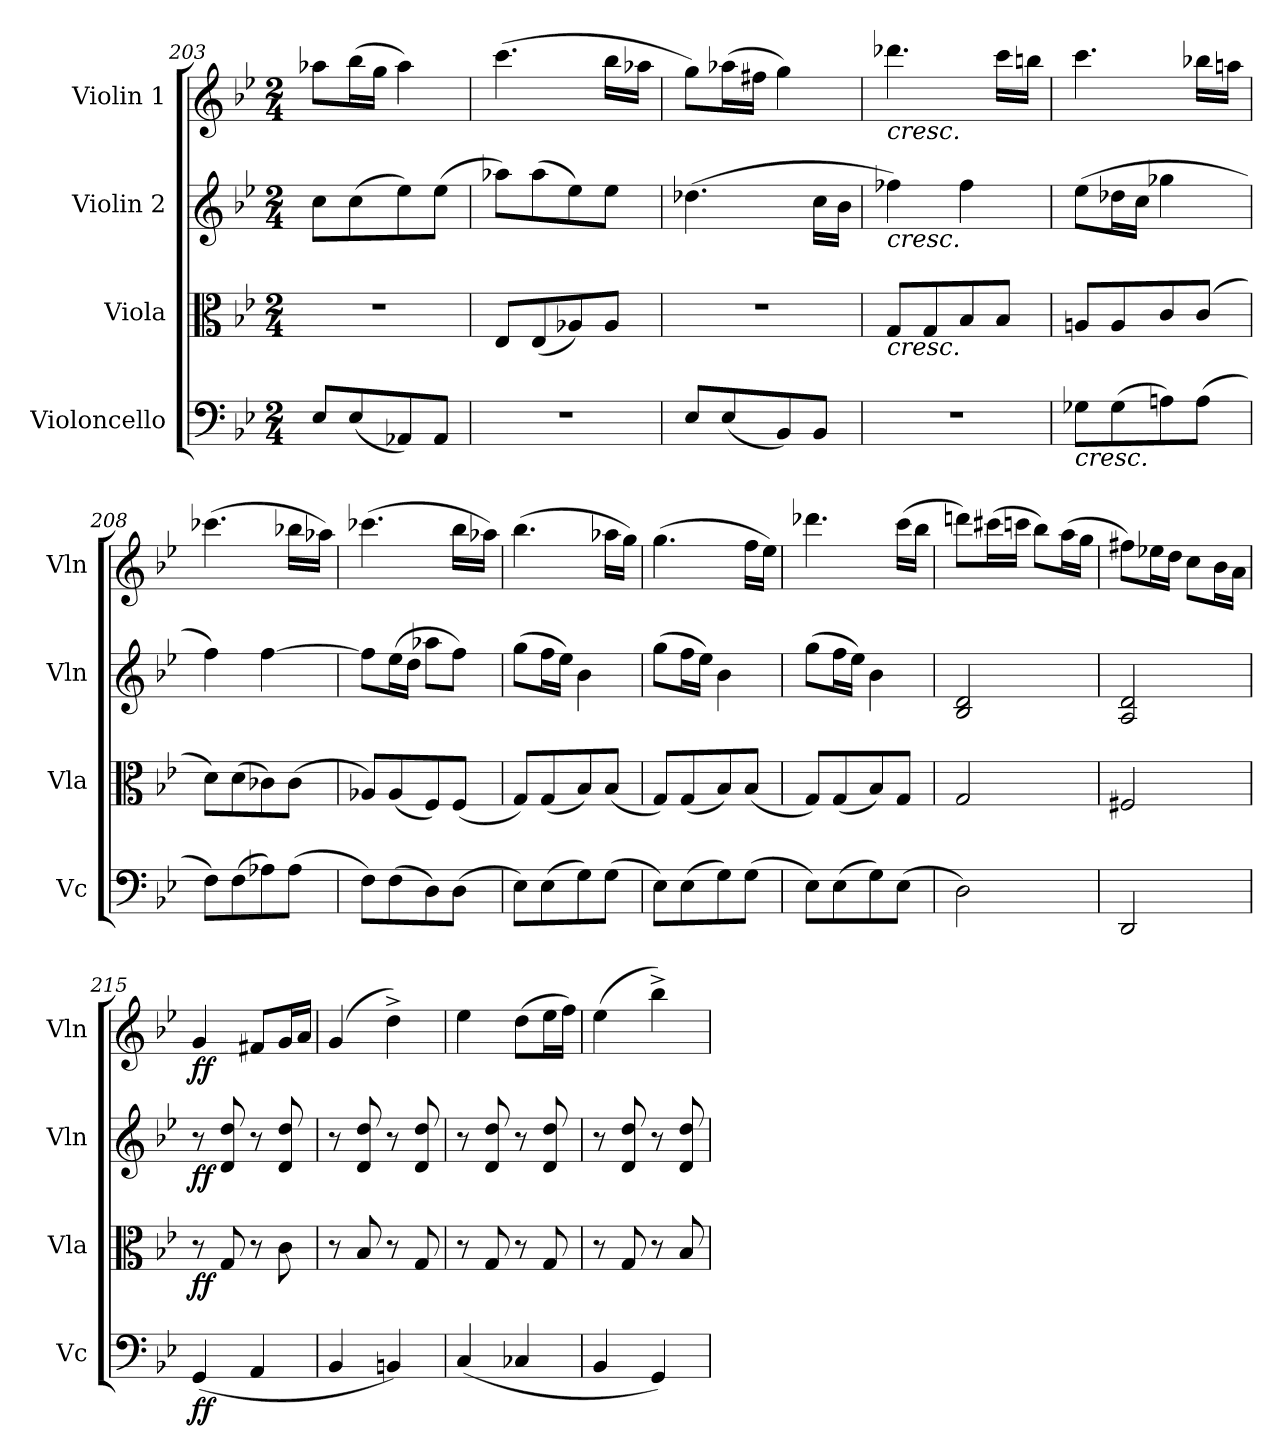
**kern	**dynam	**kern	**dynam	**kern	**dynam	**kern	**dynam
*part4	*part4	*part3	*part3	*part2	*part2	*part1	*part1
*staff4	*staff4	*staff3	*staff3	*staff2	*staff2	*staff1	*staff1
*I"Violoncello	*	*I"Viola	*	*I"Violin 2	*	*I"Violin 1	*
*I'Vc	*	*I'Vla	*	*I'Vln	*	*I'Vln	*
*clefF4	*	*clefC3	*	*clefG2	*	*clefG2	*
*k[b-e-]	*	*k[b-e-]	*	*k[b-e-]	*	*k[b-e-]	*
*M2/4	*	*M2/4	*	*M2/4	*	*M2/4	*
=203	=203	=203	=203	=203	=203	=203	=203
8E-/L	.	2r	.	8cc\L	.	8aa-X\L	.
(<8E-/	.	.	.	(8cc\	.	(16bb-\L	.
.	.	.	.	.	.	16gg\JJ	.
8AA-X/)	.	.	.	8ee-\)	.	4aa-\)	.
8AA-/J	.	.	.	(8ee-\J	.	.	.
=204	=204	=204	=204	=204	=204	=204	=204
2r	.	8E-/L	.	8aa-X\L)	.	(4.ccc\	.
.	.	(8E-/	.	(8aa-\	.	.	.
.	.	8A-X/)	.	8ee-\)	.	.	.
.	.	8A-/J	.	8ee-\J	.	16bb-\LL	.
.	.	.	.	.	.	16aa-X\JJ	.
!!LO:LB:g=z
=205	=205	=205	=205	=205	=205	=205	=205
8E-/L	.	2r	.	(4.dd-X\	.	8gg\L)	.
(<8E-/	.	.	.	.	.	(16aa-X\L	.
.	.	.	.	.	.	16ff#X\JJ	.
8BB-/)	.	.	.	.	.	4gg\)	.
8BB-/J	.	.	.	16cc\LL	.	.	.
.	.	.	.	16b-\JJ	.	.	.
!!LO:LB:g=z
=206	=206	=206	=206	=206	=206	=206	=206
!	!	!	!	!	!	!LO:TX:b:i:t=cresc.	!
!	!	!	!	!LO:TX:b:i:t=cresc.	!	!	!
!	!	!LO:TX:b:i:t=cresc.	!	!	!	!	!
2r	.	8G/L	.	4ff-X\)	.	4.ddd-X\	.
.	.	8G/	.	.	.	.	.
.	.	8B-/	.	4ff-\	.	.	.
.	.	8B-/J	.	.	.	16ccc\LL	.
.	.	.	.	.	.	16bbn\JJ	.
=207	=207	=207	=207	=207	=207	=207	=207
!LO:TX:b:i:t=cresc.	!	!	!	!	!	!	!
8G-X\L	.	8An/L	.	(8ee-\L	.	4.ccc\	.
(>8G-\	.	8A/	.	16dd-X\L	.	.	.
.	.	.	.	16cc\JJ	.	.	.
8An\)	.	8c/	.	4gg-X\	.	.	.
(>8A\J	.	(8c/J	.	.	.	16bb-X\LL	.
.	.	.	.	.	.	16aan\JJ	.
=208	=208	=208	=208	=208	=208	=208	=208
8F\L)	.	8d\L)	.	4ff\)	.	(4.ccc-X\	.
(>8F\	.	(8d\	.	.	.	.	.
8A-X\)	.	8c-X\)	.	[>4ff\	.	.	.
(>8A-\J	.	(8c-\J	.	.	.	16bb-X\LL	.
.	.	.	.	.	.	16aa-X\JJ)	.
=209	=209	=209	=209	=209	=209	=209	=209
8F\L)	.	8A-X/L)	.	8ff\L]	.	(4.ccc-X\	.
(>8F\	.	(8A-/	.	(16ee-\L	.	.	.
.	.	.	.	16dd\JJ	.	.	.
8D\)	.	8F/)	.	8aa-X\L	.	.	.
(>8D\J	.	(8F/J	.	8ff\J)	.	16bb-\LL	.
.	.	.	.	.	.	16aa-X\JJ)	.
=210	=210	=210	=210	=210	=210	=210	=210
8E-\L)	.	8G/L)	.	(8gg\L	.	(4.bb-\	.
(>8E-\	.	(8G/	.	16ff\L	.	.	.
.	.	.	.	16ee-\JJ)	.	.	.
8G\)	.	8B-/)	.	4b-\	.	.	.
(>8G\J	.	(8B-/J	.	.	.	16aa-X\LL	.
.	.	.	.	.	.	16gg\JJ)	.
=211	=211	=211	=211	=211	=211	=211	=211
8E-\L)	.	8G/L)	.	(8gg\L	.	(4.gg\	.
(>8E-\	.	(8G/	.	16ff\L	.	.	.
.	.	.	.	16ee-\JJ)	.	.	.
8G\)	.	8B-/)	.	4b-\	.	.	.
(>8G\J	.	(8B-/J	.	.	.	16ff\LL	.
.	.	.	.	.	.	16ee-\JJ)	.
!!LO:LB:g=z
=212	=212	=212	=212	=212	=212	=212	=212
8E-\L)	.	8G/L)	.	(8gg\L	.	4.ddd-X\	.
(>8E-\	.	(8G/	.	16ff\L	.	.	.
.	.	.	.	16ee-\JJ)	.	.	.
8G\)	.	8B-/)	.	4b-\	.	.	.
(>8E-\J	.	8G/J	.	.	.	(16ccc\LL	.
.	.	.	.	.	.	16bb-\JJ	.
=213	=213	=213	=213	=213	=213	=213	=213
2D\)	.	2G/	.	2B-/ 2d/	.	8dddn\L)	.
.	.	.	.	.	.	(16ccc#X\L	.
.	.	.	.	.	.	16cccn\JJ	.
.	.	.	.	.	.	8bb-\L)	.
.	.	.	.	.	.	(16aa\L	.
.	.	.	.	.	.	16gg\JJ	.
!!LO:PB:g=z
=214	=214	=214	=214	=214	=214	=214	=214
2DD/	.	2F#X/	.	2A/ 2d/	.	8ff#X\L)	.
.	.	.	.	.	.	16ee-X\L	.
.	.	.	.	.	.	16dd\JJ	.
.	.	.	.	.	.	8cc\L	.
.	.	.	.	.	.	16b-\L	.
.	.	.	.	.	.	16a\JJ	.
=215	=215	=215	=215	=215	=215	=215	=215
!	!LO:DY:b	!	!LO:DY:b	!	!LO:DY:b	!	!LO:DY:b
(<4GG/	ff	8r	ff	8r	ff	4g/	ff
.	.	8G/	.	8d/ 8dd/	.	.	.
4AA/	.	8r	.	8r	.	8f#X/L	.
.	.	8c\	.	8d/ 8dd/	.	16g/L	.
.	.	.	.	.	.	16a/JJ	.
=216	=216	=216	=216	=216	=216	=216	=216
4BB-/	.	8r	.	8r	.	(4g/	.
.	.	8B-/	.	8d/ 8dd/	.	.	.
4BBn/)	.	8r	.	8r	.	4dd^\)	.
.	.	8G/	.	8d/ 8dd/	.	.	.
=217	=217	=217	=217	=217	=217	=217	=217
(4C/	.	8r	.	8r	.	4ee-\	.
.	.	8G/	.	8d/ 8dd/	.	.	.
4C-X/	.	8r	.	8r	.	(8dd\L	.
.	.	8G/	.	8d/ 8dd/	.	16ee-\L	.
.	.	.	.	.	.	16ff\JJ)	.
=218	=218	=218	=218	=218	=218	=218	=218
4BB-/	.	8r	.	8r	.	(4ee-\	.
.	.	8G/	.	8d/ 8dd/	.	.	.
4GG/)	.	8r	.	8r	.	4bb-^\)	.
.	.	8B-/	.	8d/ 8dd/	.	.	.
=	=	=	=	=	=	=	=
*-	*-	*-	*-	*-	*-	*-	*-
